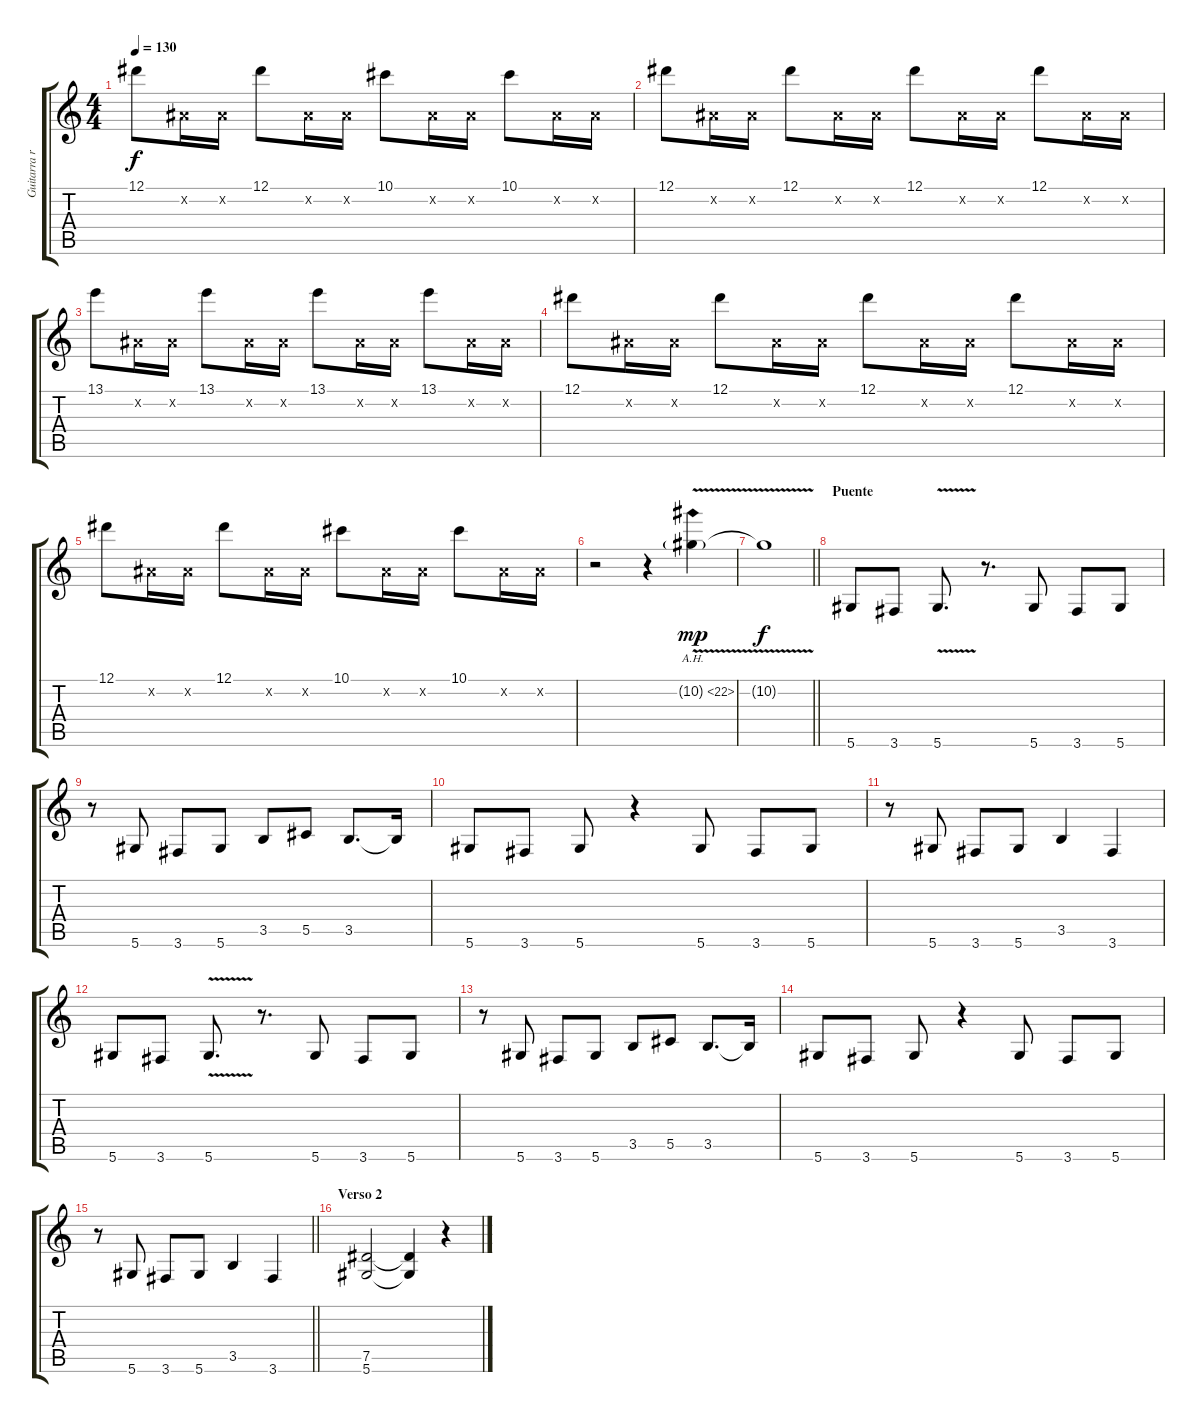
\track ("Guitarra ritm. 1 (W. Giardino)" "Guitarra r") {instrument overdrivenguitar}
\staff {score tabs}
\tuning (Eb4 Bb3 Gb3 Db3 Ab2 Eb2) {hide}
\ts (4 4)
\tempo 130
\clef g2
\ks c
12.1.8{dy f} 0.2{x}.16 0.2{x}.16 12.1.8 0.2{x}.16 0.2{x}.16 10.1.8 0.2{x}.16 0.2{x}.16 10.1.8 0.2{x}.16 0.2{x}.16 |
12.1.8 0.2{x}.16 0.2{x}.16 12.1.8 0.2{x}.16 0.2{x}.16 12.1.8 0.2{x}.16 0.2{x}.16 12.1.8 0.2{x}.16 0.2{x}.16 |
13.1.8 0.2{x}.16 0.2{x}.16 13.1.8 0.2{x}.16 0.2{x}.16 13.1.8 0.2{x}.16 0.2{x}.16 13.1.8 0.2{x}.16 0.2{x}.16 |
12.1.8 0.2{x}.16 0.2{x}.16 12.1.8 0.2{x}.16 0.2{x}.16 12.1.8 0.2{x}.16 0.2{x}.16 12.1.8 0.2{x}.16 0.2{x}.16 |
12.1.8 0.2{x}.16 0.2{x}.16 12.1.8 0.2{x}.16 0.2{x}.16 10.1.8 0.2{x}.16 0.2{x}.16 10.1.8 0.2{x}.16 0.2{x}.16 |
r.2 r.4 10.2{ah 12 v g}.4{dy mp} |
\barLineRight lightlight
10.2{t}.1{dy f} |
\section ("" "Puente")
5.6.8 3.6.8 5.6{v}.8{d} r.8{d} 5.6.8 3.6.8 5.6.8 |
r.8 5.6.8 3.6.8 5.6.8 3.5.8 5.5.8 3.5.8{d} 3.5{t}.16 |
5.6.8 3.6.8 5.6.8 r.4 5.6.8 3.6.8 5.6.8 |
r.8 5.6.8 3.6.8 5.6.8 3.5.4 3.6.4 |
5.6.8 3.6.8 5.6{v}.8{d} r.8{d} 5.6.8 3.6.8 5.6.8 |
r.8 5.6.8 3.6.8 5.6.8 3.5.8 5.5.8 3.5.8{d} 3.5{t}.16 |
5.6.8 3.6.8 5.6.8 r.4 5.6.8 3.6.8 5.6.8 |
\barLineRight lightlight
r.8 5.6.8 3.6.8 5.6.8 3.5.4 3.6.4 |
\section ("" "Verso 2")
(7.5 5.6).2 (7.5{t} 5.6{t}).4 r.4
